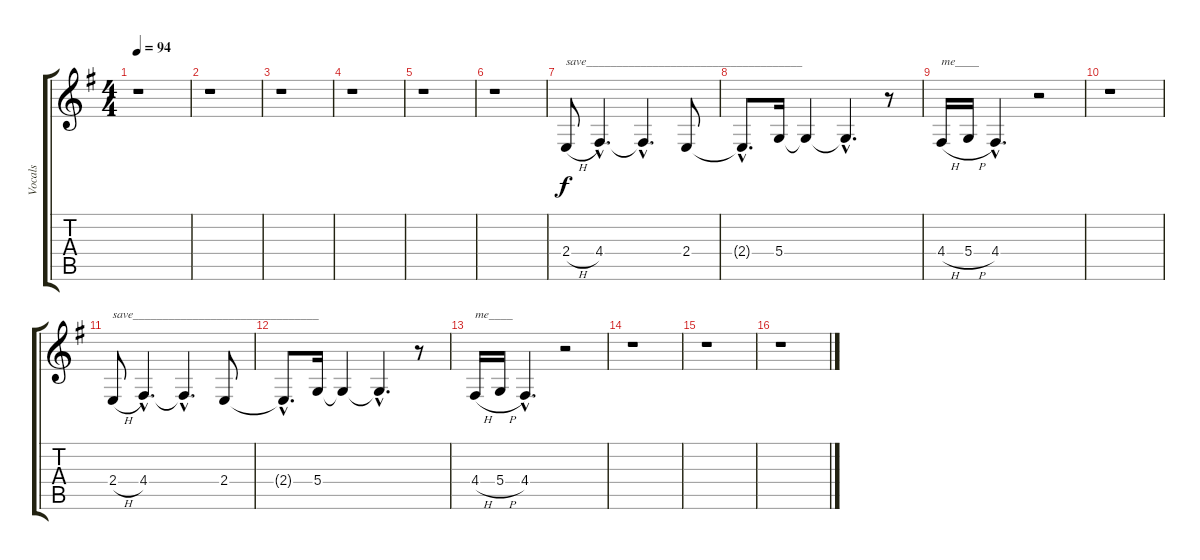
\track ("Vocals" "Vocals") {instrument lead6voice}
\staff {score tabs}
\tuning (E4 D4 A3 D3 A2 D2) {hide}
\ts (4 4)
\tempo 94
\clef g2
\ks g
r.1{dy f} |
r.1 |
r.1 |
r.1 |
r.1 |
r.1 |
2.4{h}.8{txt "save____________________________________"} 4.4{hac}.4{d} 4.4{hac t}.4{d} 2.4.8 |
2.4{hac t}.8{d} 5.4.16 5.4{t}.4 5.4{hac t}.4{d} r.8 |
4.4{h}.16{txt "me____"} 5.4{h}.16 4.4{hac}.4{d} r.2 |
r.1 |
2.4{h}.8{txt "save_______________________________"} 4.4{hac}.4{d} 4.4{hac t}.4{d} 2.4.8 |
2.4{hac t}.8{d} 5.4.16 5.4{t}.4 5.4{hac t}.4{d} r.8 |
4.4{h}.16{txt "me____"} 5.4{h}.16 4.4{hac}.4{d} r.2 |
r.1 |
r.1 |
r.1
